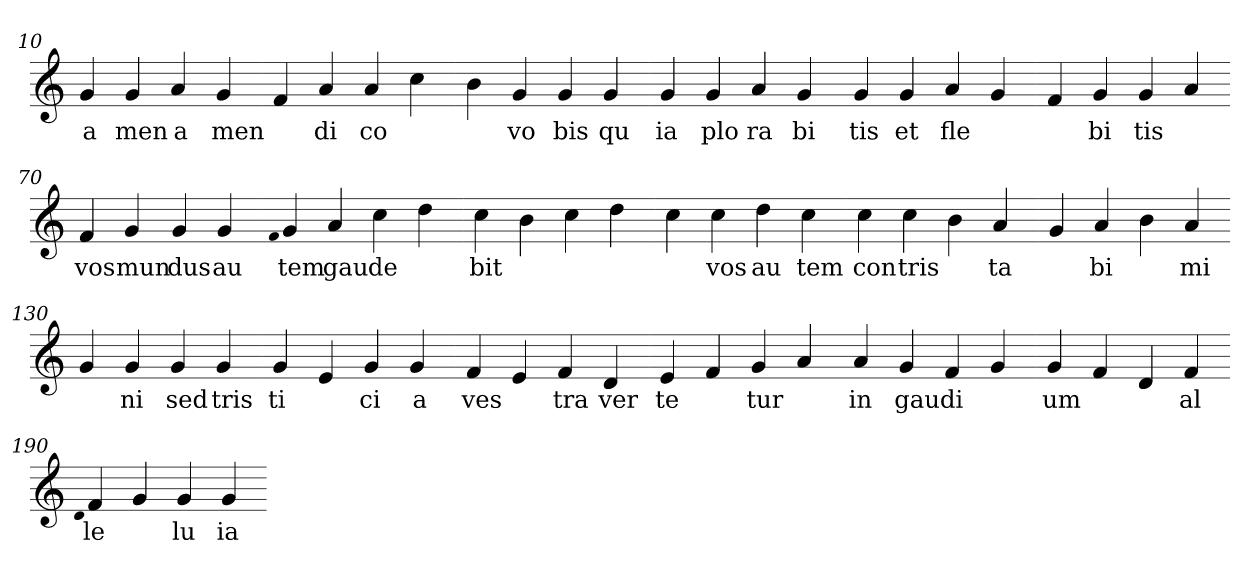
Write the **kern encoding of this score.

**kern	**text
*part1	*part1
*staff1	*staff1
*clefG2	*
=10.	=10.
4g	a
4g	men
4a	a
4g	men
=20.-	=20.-
4f	.
4a	di
4a	co
4cc	.
=30.-	=30.-
4b	.
4g	vo
4g	bis
4g	qu
=40.-	=40.-
4g	ia
4g	plo
4a	ra
4g	bi
=50.-	=50.-
4g	tis
4g	et
4a	fle
4g	.
=60.-	=60.-
4f	.
4g	bi
4g	tis
4a	.
=70.-	=70.-
4f	vos
4g	mun
4g	dus
4g	au
=80.-	=80.-
qqf	.
4g	tem
4a	gau
4cc	de
4dd	.
=90.-	=90.-
4cc	bit
4b	.
4cc	.
4dd	.
=100.-	=100.-
4cc	.
4cc	vos
4dd	au
4cc	tem
=110.-	=110.-
4cc	con
4cc	tris
4b	.
4a	ta
=120.-	=120.-
4g	.
4a	bi
4b	.
4a	mi
=130.-	=130.-
4g	.
4g	ni
4g	sed
4g	tris
=140.-	=140.-
4g	ti
4e	.
4g	ci
4g	a
=150.-	=150.-
4f	ves
4e	.
4f	tra
4d	ver
=160.-	=160.-
4e	te
4f	.
4g	tur
4a	.
=170.-	=170.-
4a	in
4g	gau
4f	di
4g	.
=180.-	=180.-
4g	um
4f	.
4d	.
4f	al
=190.-	=190.-
qqd	.
4f	le
4g	.
4g	lu
4g	ia
=-	=-
*-	*-
